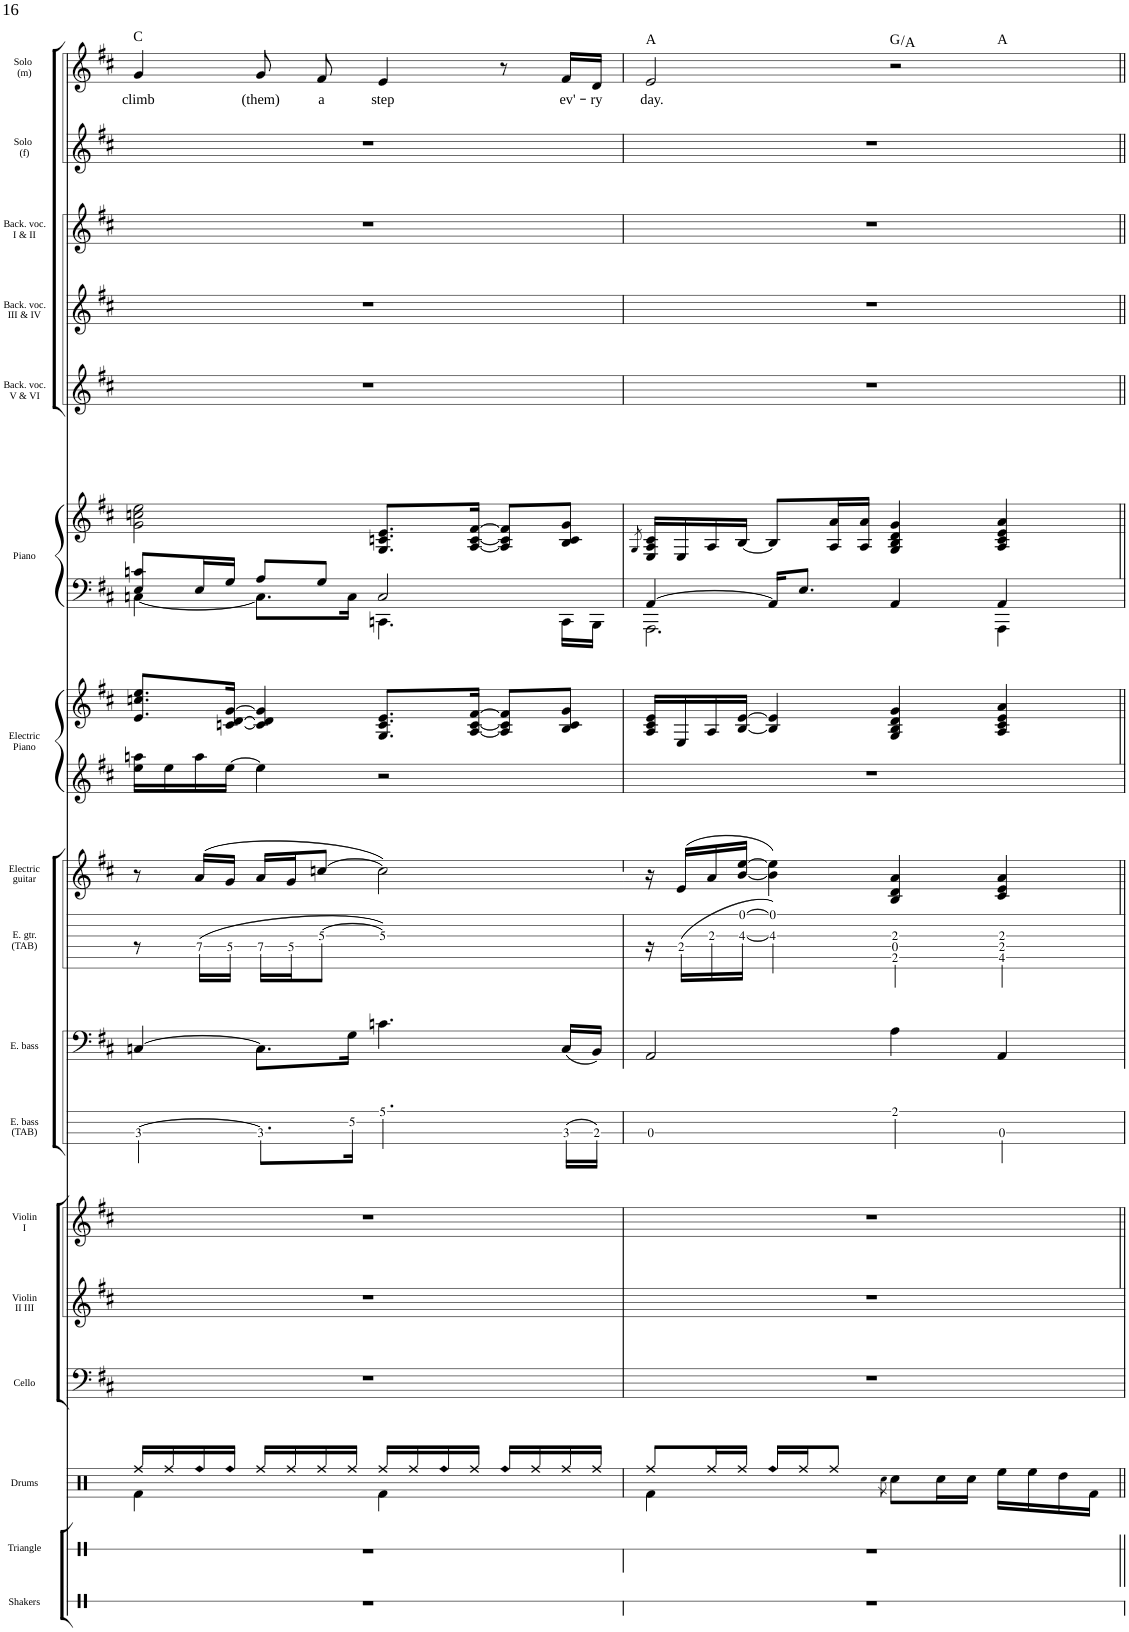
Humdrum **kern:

**kern	**kern	**kern	**kern	**kern	**kern	**kern	**kern	**kern	**kern	**kern	**kern	**kern	**kern	**kern	**kern	**kern	**kern	**kern	**text	**harte
*part17	*part16	*part15	*part14	*part13	*part12	*part11	*part10	*part9	*part8	*part7	*part7	*part6	*part6	*part5	*part4	*part3	*part2	*part1	*part1	*part1
*staff19	*staff18	*staff17	*staff16	*staff15	*staff14	*staff13	*staff12	*staff11	*staff10	*staff9	*staff8	*staff7	*staff6	*staff5	*staff4	*staff3	*staff2	*staff1	*staff1	*
*I"Shakers	*I"Triangle	*I"Drums	*I"Cello	*I"Violin II III	*I"Violin I	*I"E. bass (TAB)	*I"E. bass	*I"E. gtr. (TAB)	*I"Electric  guitar	*I"Electric  Piano	*	*I"Piano	*	*I"Back. voc. V &amp; VI	*I"Back. voc. III &amp; IV	*I"Back. voc. I &amp; II	*I"Solo   (f)	*I"Solo   (m)	*	*
*I'Shks.	*I'Trgl.	*I'Drm.	*	*I'Vln. II III	*I'Vln. I	*I'E. bass  (TAB)	*	*I'E. gtr. (TAB)	*I'Elec. gtr.	*I'E.   Pno.	*	*I'Pno.	*	*	*	*	*I'Solo   (f)	*I'Solo   (m)	*	*
!!LO:PB:g=z
*stria1	*stria1	*	*	*	*	*stria4	*	*stria6	*	*	*	*	*	*	*	*	*	*	*	*
*clefX	*clefX	*clefX	*clefF4	*clefG2	*clefG2	*	*clefF4	*	*clefG2	*clefF4	*clefG2	*clefF4	*clefG2	*clefG2	*clefG2	*clefG2	*clefG2	*clefG2	*	*
*	*	*	*	*	*	*	*Trd7c12	*	*Trd7c12	*	*	*	*	*	*	*	*Trd5c9	*Trd8c14	*	*
*k[f#c#]	*k[f#c#]	*k[f#c#]	*k[f#c#]	*k[f#c#]	*k[f#c#]	*k[f#c#]	*k[f#c#]	*k[f#c#]	*k[f#c#]	*k[f#c#]	*k[f#c#]	*k[f#c#]	*k[f#c#]	*k[f#c#]	*k[f#c#]	*k[f#c#]	*k[f#c#]	*k[f#c#]	*	*
*D:	*D:	*D:	*D:	*D:	*D:	*D:	*D:	*D:	*D:	*D:	*D:	*D:	*D:	*D:	*D:	*D:	*D:	*D:	*	*
*M4/4	*M4/4	*M4/4	*M4/4	*M4/4	*M4/4	*	*M4/4	*	*M4/4	*M4/4	*M4/4	*M4/4	*M4/4	*M4/4	*M4/4	*M4/4	*M4/4	*M4/4	*	*
=1	=1	=1	=1	=1	=1	=1	=1	=1	=1	=1	=1	=1	=1	=1	=1	=1	=1	=1	=1	=1
*	*	*^	*	*	*	*	*	*	*	*	*	*^	*	*	*	*	*	*	*	*
!	!	!	!	!	!	!	!	!	!	!	!	!	!	!	!	!	!	!	!	!	!LO:LY:b	!
1r	1r	16Rff/LL	4Rf\	1r	1r	1r	[4CCn\	[4Cn/	8r	8r	16G\ 16cn\LL	8.e/ 8.ccn/ 8.ee/L	8E/ 8cn/L	[4Cn\	2g\ 2ccn\ 2ee\	1r	1r	1r	1r	4g/	climb	C:maj
.	.	16Rff/	.	.	.	.	.	.	.	.	16G\	.	.	.	.	.	.	.	.	.	.	.
.	.	16Rff/	.	.	.	.	.	.	(16A\LL	(16a/LL	16c\	.	16E/L	.	.	.	.	.	.	.	.	.
.	.	16Rff/JJ	.	.	.	.	.	.	16G\JJ	16g/JJ	[16G\JJ	[16cn/ [16d/ [16g/Jk	16G/JJ	.	.	.	.	.	.	.	.	.
!	!	!	!	!	!	!	!	!	!	!	!	!	!	!	!	!	!	!	!	!	!LO:LY:b	!
.	.	16Rff/LL	4ryy	.	.	.	8.CC\L]	8.C\L]	16A\LL	16a/LL	4G\]	4c/] 4d/] 4g/]	8A/L	8.C\L]	.	.	.	.	.	8g/	(them)	.
.	.	16Rff/	.	.	.	.	.	.	16G\J	16g/J	.	.	.	.	.	.	.	.	.	.	.	.
!	!	!	!	!	!	!	!	!	!	!	!	!	!	!	!	!	!	!	!	!	!LO:LY:b	!
.	.	16Rff/	.	.	.	.	.	.	[8c\J	[8ccn/J	.	.	8G/J	.	.	.	.	.	.	8f#/	a	.
.	.	16Rff/JJ	.	.	.	.	16GG\Jk	16G\Jk	.	.	.	.	.	16C\Jk	.	.	.	.	.	.	.	.
!	!	!	!	!	!	!	!	!	!	!	!	!	!	!	!	!	!	!	!	!	!LO:LY:b	!
.	.	16Rff/LL	4Rf\	.	.	.	4.Cn\	4.cn\	2c])	2cc\])	2r	8.G/ 8.c/ 8.e/L	2C/	4.CCn\	8.G/ 8.cn/ 8.e/L	.	.	.	.	4e/	step	.
.	.	16Rff/	.	.	.	.	.	.	.	.	.	.	.	.	.	.	.	.	.	.	.	.
.	.	16Rff/	.	.	.	.	.	.	.	.	.	.	.	.	.	.	.	.	.	.	.	.
.	.	16Rff/JJ	.	.	.	.	.	.	.	.	.	[16A/ [16c/ [16f#/Jk	.	.	[16A/ [16c/ [16f#/Jk	.	.	.	.	.	.	.
.	.	16Rff/LL	4ryy	.	.	.	.	.	.	.	.	8A/] 8c/] 8f#/]L	.	.	8A/] 8c/] 8f#/]L	.	.	.	.	8r	.	.
.	.	16Rff/	.	.	.	.	.	.	.	.	.	.	.	.	.	.	.	.	.	.	.	.
!	!	!	!	!	!	!	!	!	!	!	!	!	!	!	!	!	!	!	!	!	!LO:LY:b	!
.	.	16Rff/	.	.	.	.	(16CCn\LL	(16C/LL	.	.	.	8B/ 8c/ 8g/J	.	16CC\LL	8B/ 8c/ 8g/J	.	.	.	.	16f#/LL	ev'-	.
!	!	!	!	!	!	!	!	!	!	!	!	!	!	!	!	!	!	!	!	!	!LO:LY:b	!
.	.	16Rff/JJ	.	.	.	.	16BBB\JJ)	16BB/JJ)	.	.	.	.	.	16BBB\JJ	.	.	.	.	.	16d/JJ	-ry	.
=2	=2	=2	=2	=2	=2	=2	=2	=2	=2	=2	=2	=2	=2	=2	=2	=2	=2	=2	=2	=2	=2	=2
.	.	.	.	.	.	.	.	.	.	.	.	.	.	.	8qG/	.	.	.	.	.	.	.
!	!	!	!	!	!	!	!	!	!	!	!	!	!	!	!	!	!	!	!	!	!LO:LY:b	!
*	*	*	*	*	*	*	*	*	*	*	*	*	*	*	*	*	*	*	*	*^	*	*
1r	1r	8Rff/L	4Rf\	1r	1r	1r	2AAA	2AA/	16r	16r	1r	16A/ 16c#/ 16e/LL	[4AA/	2.AAA\	16E/ 16A/ 16c#/LL	1r	1r	1r	1r	2e/	2ryy	day.	A:maj
.	.	.	.	.	.	.	.	.	(16E\LL	(16e/LL	.	16E/	.	.	16E/	.	.	.	.	.	.	.	.
.	.	16Rff/L	.	.	.	.	.	.	16A\	16a/	.	16A/	.	.	16A/	.	.	.	.	.	.	.	.
.	.	16Rff/JJ	.	.	.	.	.	.	[16B\ [16e\JJ	[16b/ [16ee/JJ	.	[16B/ [16e/JJ	.	.	[16B/JJ	.	.	.	.	.	.	.	.
.	.	16Rff/LL	4ryy	.	.	.	.	.	4B\] 4e\])	4b\] 4ee\])	.	4B/] 4e/]	16AA/KL]	.	8B/L]	.	.	.	.	.	.	.	.
.	.	16Rff/J	.	.	.	.	.	.	.	.	.	.	8.E/J	.	.	.	.	.	.	.	.	.	.
.	.	8Rff/J	.	.	.	.	.	.	.	.	.	.	.	.	16A/ 16a/L	.	.	.	.	.	.	.	.
.	.	.	.	.	.	.	.	.	.	.	.	.	.	.	16A/ 16a/JJ	.	.	.	.	.	.	.	.
.	.	.	8qRcc\	.	.	.	.	.	.	.	.	.	.	.	.	.	.	.	.	.	.	.	.
.	.	2ryy	8Rcc\L	.	.	.	4AA\	4A\	4BB\ 4D\ 4A\	4B/ 4d/ 4a/	.	4G/ 4B/ 4d/ 4g/	4AA/	.	4G/ 4B/ 4d/ 4g/	.	.	.	.	2r	4ryy	.	G:maj/2
.	.	.	16Rcc\L	.	.	.	.	.	.	.	.	.	.	.	.	.	.	.	.	.	.	.	.
.	.	.	16Rcc\JJ	.	.	.	.	.	.	.	.	.	.	.	.	.	.	.	.	.	.	.	.
.	.	.	16Ree\LL	.	.	.	4AAA\	4AA/	4C#\ 4E\ 4A\	4c#/ 4e/ 4a/	.	4A/ 4c#/ 4e/ 4a/	4AA/	4AAA\	4A/ 4c#/ 4e/ 4a/	.	.	.	.	.	4ryy	.	A:maj
.	.	.	16Ree\	.	.	.	.	.	.	.	.	.	.	.	.	.	.	.	.	.	.	.	.
.	.	.	16Rdd\	.	.	.	.	.	.	.	.	.	.	.	.	.	.	.	.	.	.	.	.
.	.	.	16Rf\JJ	.	.	.	.	.	.	.	.	.	.	.	.	.	.	.	.	.	.	.	.
*	*	*v	*v	*	*	*	*	*	*	*	*	*	*v	*v	*	*	*	*	*	*v	*v	*	*
=||	=||	=||	=||	=||	=||	=||	=||	=||	=||	=||	=||	=||	=||	=||	=||	=||	=||	=||	=||	=||
*-	*-	*-	*-	*-	*-	*-	*-	*-	*-	*-	*-	*-	*-	*-	*-	*-	*-	*-	*-	*-
